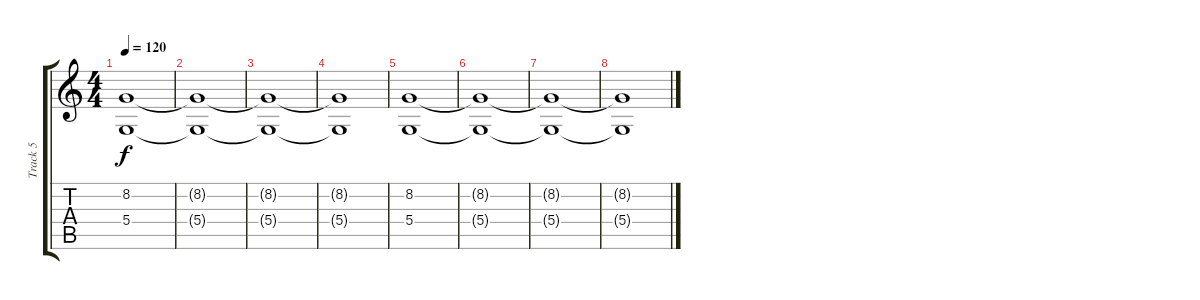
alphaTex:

\track ("Track 5" "Track 5") {instrument stringensemble1}
\staff {score tabs}
\tuning (E4 B3 G3 D3 A2 E2) {hide}
\ts (4 4)
\tempo 120
\clef g2
\ks c
(8.2 5.4).1{dy f} |
(8.2{t} 5.4{t}).1 |
(8.2{t} 5.4{t}).1 |
(8.2{t} 5.4{t}).1 |
(8.2 5.4).1 |
(8.2{t} 5.4{t}).1 |
(8.2{t} 5.4{t}).1 |
(8.2{t} 5.4{t}).1
